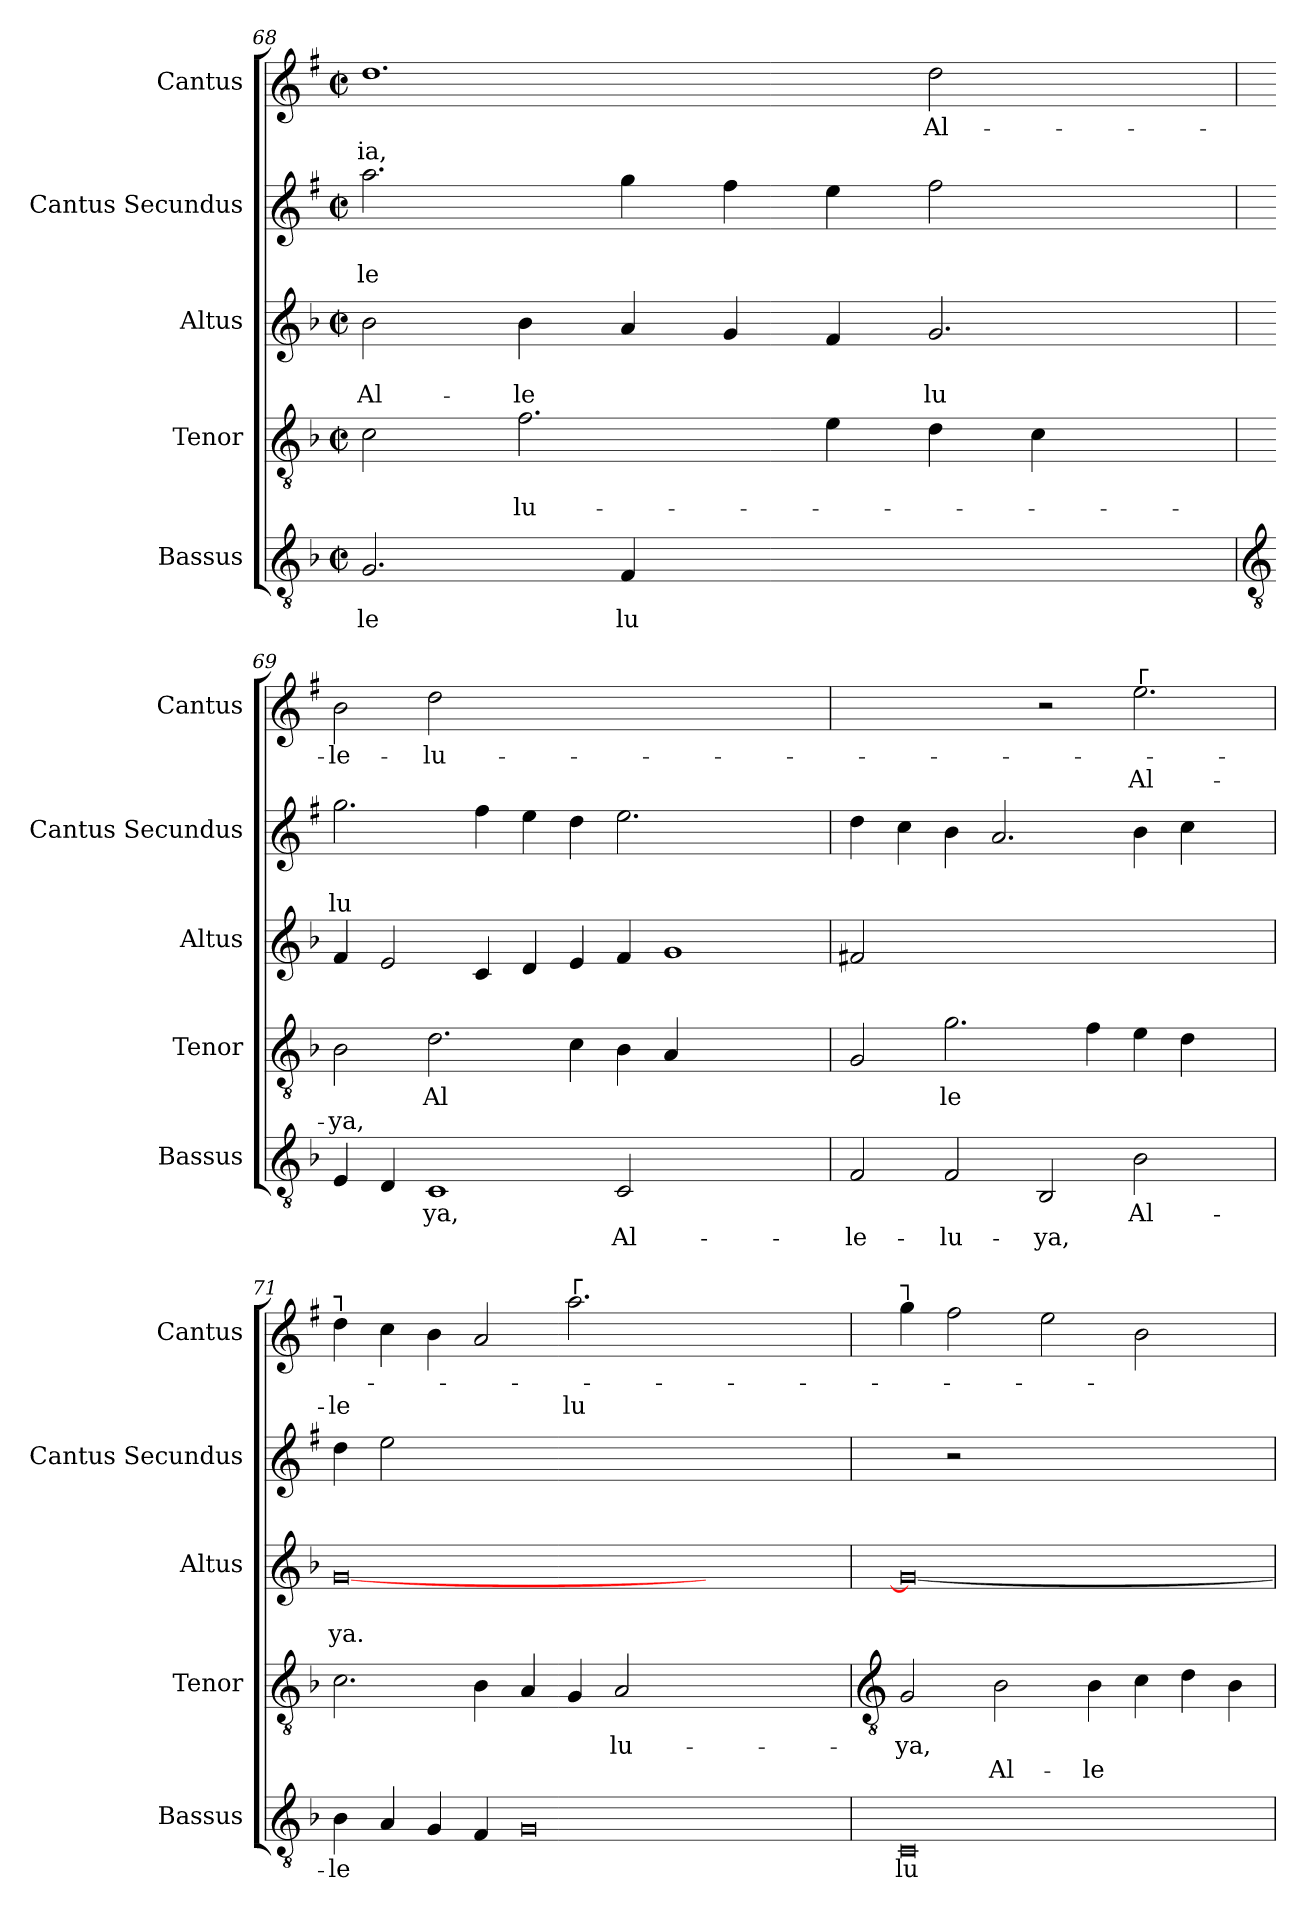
**kern	**text	**text	**kern	**text	**text	**kern	**text	**text	**kern	**text	**text	**kern	**text	**text
*part5	*part5	*part5	*part4	*part4	*part4	*part3	*part3	*part3	*part2	*part2	*part2	*part1	*part1	*part1
*staff5	*staff5	*staff5	*staff4	*staff4	*staff4	*staff3	*staff3	*staff3	*staff2	*staff2	*staff2	*staff1	*staff1	*staff1
*I"Bassus	*	*	*I"Tenor	*	*	*I"Altus	*	*	*I"Cantus Secundus	*	*	*I"Cantus	*	*
*I'Bassus	*	*	*I'Tenor	*	*	*I'Altus	*	*	*I'Cantus Secundus	*	*	*I'Cantus	*	*
!!LO:LB:g=z
*clefGv2	*	*	*clefGv2	*	*	*clefG2	*	*	*clefG2	*	*	*clefG2	*	*
*	*	*	*	*	*	*	*	*	*ITrd1c2	*	*	*ITrd1c2	*	*
*k[b-]	*	*	*k[b-]	*	*	*k[b-]	*	*	*k[b-]	*	*	*k[b-]	*	*
*F:	*	*	*F:	*	*	*F:	*	*	*F:	*	*	*F:	*	*
*M4/2	*	*	*M4/2	*	*	*M4/2	*	*	*M4/2	*	*	*M4/2	*	*
*met(c|)	*	*	*met(c|)	*	*	*met(c|)	*	*	*met(c|)	*	*	*met(c|)	*	*
=68	=68	=68	=68	=68	=68	=68	=68	=68	=68	=68	=68	=68	=68	=68
!	!LO:LY:b	!	!	!	!	!	!	!LO:LY:b	!	!	!LO:LY:b	!	!	!LO:LY:b
2.G	-le	.	2c	.	.	2b-	.	Al-	2.gg	.	-le	1.cc	.	-ia,
!	!	!	!	!	!LO:LY:b	!	!	!LO:LY:b	!	!	!	!	!	!
.	.	.	2.f	.	lu-	4b-	.	-le	.	.	.	.	.	.
!	!LO:LY:b	!	!	!	!	!	!	!	!	!	!	!	!	!
4F	lu	.	.	.	.	4a	.	.	4ff	.	.	.	.	.
1ryy	.	.	.	.	.	4g	.	.	4ee	.	.	.	.	.
.	.	.	4e	.	.	4f	.	.	4dd	.	.	.	.	.
!	!	!	!	!	!	!	!	!LO:LY:b	!	!	!	!	!LO:LY:b	!
.	.	.	4d	.	.	2.g	.	lu	2ee	.	.	2cc	Al-	.
.	.	.	4c	.	.	.	.	.	.	.	.	.	.	.
4ryy	.	.	4ryy	.	.	.	.	.	4ryy	.	.	4ryy	.	.
!!LO:LB:g=z
=69	=69	=69	=69	=69	=69	=69	=69	=69	=69	=69	=69	=69	=69	=69
*clefGv2	*	*	*	*	*	*	*	*	*	*	*	*	*	*
!	!	!	!	!	!LO:LY:b	!	!	!	!	!	!LO:LY:b	!	!LO:LY:b	!
4E	.	.	2B-	.	-ya,	4f	.	.	2.ff	.	lu	2a	-le-	.
4D	.	.	.	.	.	2e	.	.	.	.	.	.	.	.
!	!LO:LY:b	!	!	!LO:LY:b	!	!	!	!	!	!	!	!	!LO:LY:b	!
1C	ya,	.	2.d	Al	.	.	.	.	.	.	.	2cc	-lu-	.
.	.	.	.	.	.	4c	.	.	4ee	.	.	.	.	.
!	!	!	!	!	!	!	!	!	!	!	!	!	!LO:LY:b	!
.	.	.	.	.	.	4d	.	.	4dd	.	.	[1b-yy	-ya,	.
.	.	.	4c	.	.	4e	.	.	4cc	.	.	.	.	.
!	!	!LO:LY:b	!	!	!	!	!	!	!	!	!	!	!	!
2C	.	Al-	4B-	.	.	4f	.	.	2.dd	.	.	.	.	.
.	.	.	4A	.	.	1g	.	.	.	.	.	.	.	.
2.ryy	.	.	2.ryy	.	.	.	.	.	.	.	.	2.ryy	.	.
.	.	.	.	.	.	.	.	.	2ryy	.	.	.	.	.
=70	=70	=70	=70	=70	=70	=70	=70	=70	=70	=70	=70	=70	=70	=70
!	!	!LO:LY:b	!	!	!	!	!	!	!	!	!	!	!	!
2F	.	-le-	2G	.	.	2f#X	.	.	4cc	.	.	2.b-yy_	.	.
.	.	.	.	.	.	.	.	.	4b-	.	.	.	.	.
!	!	!LO:LY:b	!	!LO:LY:b	!	!	!	!	!	!	!	!	!	!
2F	.	-lu-	2.g	le	.	1..ryy	.	.	4a	.	.	.	.	.
.	.	.	.	.	.	.	.	.	2.g	.	.	4b-yy]	.	.
!	!	!LO:LY:b	!	!	!	!	!	!	!	!	!	!	!	!
2BB-	.	-ya,	.	.	.	.	.	.	.	.	.	2r	.	.
.	.	.	4f	.	.	.	.	.	.	.	.	.	.	.
!	!	!	!	!	!	!	!	!	!	!	!	!LO:TX:a:t=┌	!	!
!	!LO:LY:b	!	!	!	!	!	!	!	!	!	!	!	!	!LO:LY:b
2B-	Al-	.	4e	.	.	.	.	.	4a	.	.	2.dd	.	Al-
.	.	.	4d	.	.	.	.	.	4b-	.	.	.	.	.
4ryy	.	.	4ryy	.	.	.	.	.	4ryy	.	.	.	.	.
!!LO:LB:g=z
=71	=71	=71	=71	=71	=71	=71	=71	=71	=71	=71	=71	=71	=71	=71
!	!	!	!	!	!	!	!	!	!	!	!	!LO:TX:a:t=┐	!	!
!	!LO:LY:b	!	!	!	!	!	!	!LO:LY:b	!	!	!	!	!	!LO:LY:b
4B-	-le	.	2.c	.	.	[0g	.	ya.	4cc	.	.	4cc	.	-le
4A	.	.	.	.	.	.	.	.	2dd	.	.	4b-	.	.
4G	.	.	.	.	.	.	.	.	.	.	.	4a	.	.
!	!	!	!	!	!	!	!	!	!	!	!LO:LY:b	!	!	!
4F	.	.	4B-	.	.	.	.	.	[1ccyy	.	ya,	2g	.	.
0G	.	.	4A	.	.	.	.	.	.	.	.	.	.	.
!	!	!	!	!	!	!	!	!	!	!	!	!LO:TX:a:t=┌	!	!
!	!	!	!	!	!	!	!	!	!	!	!	!	!	!LO:LY:b
.	.	.	4G	.	.	.	.	.	.	.	.	2.gg	.	lu
!	!	!	!	!LO:LY:b	!	!	!	!	!	!	!	!	!	!
.	.	.	2A	lu-	.	.	.	.	.	.	.	.	.	.
.	.	.	.	.	.	.	.	.	2.ccyy_	.	.	.	.	.
.	.	.	1ryy	.	.	1ryy	.	.	.	.	.	1ryy	.	.
.	.	.	.	.	.	.	.	.	2ryy	.	.	.	.	.
!!LO:LB:g=z
=72	=72	=72	=72	=72	=72	=72	=72	=72	=72	=72	=72	=72	=72	=72
*	*	*	*clefGv2	*	*	*	*	*	*	*	*	*	*	*
!	!	!	!	!	!	!	!	!	!	!	!	!LO:TX:a:t=┐	!	!
!	!LO:LY:b	!	!	!LO:LY:b	!	!	!	!	!	!	!	!	!	!
0C	lu	.	2G	-ya,	.	0g_	.	.	4ccyy]	.	.	4ff	.	.
.	.	.	.	.	.	.	.	.	2r	.	.	2ee	.	.
!	!	!	!	!	!LO:LY:b	!	!	!	!	!	!	!	!	!
.	.	.	2B-	.	Al-	.	.	.	.	.	.	.	.	.
!	!	!	!	!	!	!	!	!	!	!LO:LY:b	!	!	!	!
.	.	.	.	.	.	.	.	.	[2ddyy	Al	.	2dd	.	.
!	!	!	!	!	!LO:LY:b	!	!	!	!	!	!	!	!	!
.	.	.	4B-	.	-le	.	.	.	.	.	.	.	.	.
.	.	.	4c	.	.	.	.	.	2.ryy	.	.	2a	.	.
.	.	.	4d	.	.	.	.	.	.	.	.	.	.	.
.	.	.	4B-	.	.	.	.	.	.	.	.	4ryy	.	.
=	=	=	=	=	=	=	=	=	=	=	=	=	=	=
*-	*-	*-	*-	*-	*-	*-	*-	*-	*-	*-	*-	*-	*-	*-
